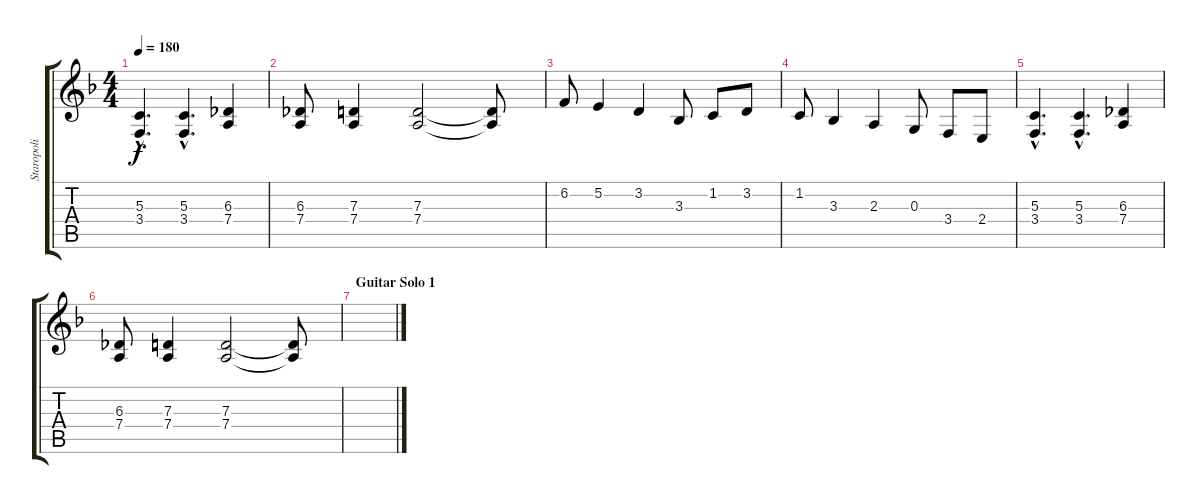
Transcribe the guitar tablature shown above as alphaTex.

\track ("Staropoli 2" "Staropoli ") {instrument stringensemble1}
\staff {score tabs}
\tuning (E4 B3 G3 D3 A2 E2) {hide}
\ts (4 4)
\tempo 180
\clef g2
\ks dminor
(5.3{hac} 3.4{hac}).4{d dy f} (5.3{hac} 3.4{hac}).4{d} (6.3 7.4).4 |
(6.3 7.4).8 (7.3 7.4).4 (7.3 7.4).2 (7.3{t} 7.4{t}).8 |
6.2.8 5.2.4 3.2.4 3.3.8 1.2.8 3.2.8 |
1.2.8 3.3.4 2.3.4 0.3.8 3.4.8 2.4.8 |
(5.3{hac} 3.4{hac}).4{d} (5.3{hac} 3.4{hac}).4{d} (6.3 7.4).4 |
(6.3 7.4).8 (7.3 7.4).4 (7.3 7.4).2 (7.3{t} 7.4{t}).8 |
\section ("" "Guitar Solo 1")
